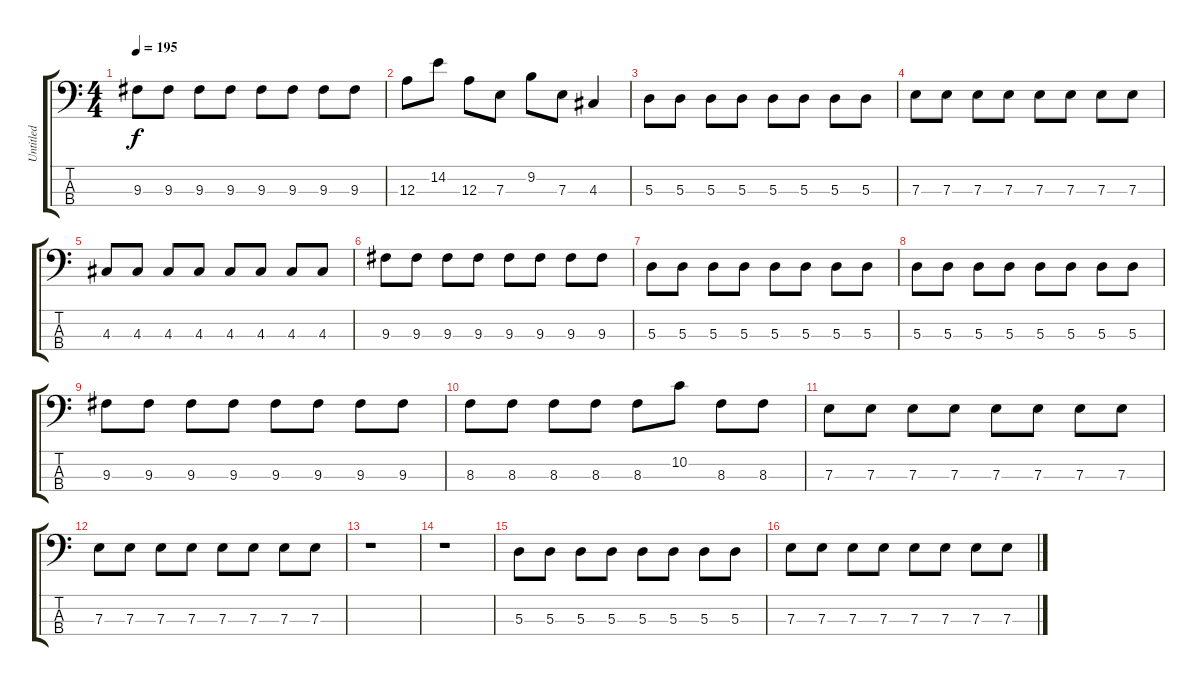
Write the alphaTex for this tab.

\track ("Untitled" "Untitled") {instrument electricbassfinger}
\staff {score tabs}
\tuning (G2 D2 A1 E1) {hide}
\ts (4 4)
\tempo 195
\clef f4
\ks c
9.3.8{dy f} 9.3.8 9.3.8 9.3.8 9.3.8 9.3.8 9.3.8 9.3.8 |
12.3.8 14.2.8 12.3.8 7.3.8 9.2.8 7.3.8 4.3.4 |
5.3.8 5.3.8 5.3.8 5.3.8 5.3.8 5.3.8 5.3.8 5.3.8 |
7.3.8 7.3.8 7.3.8 7.3.8 7.3.8 7.3.8 7.3.8 7.3.8 |
4.3.8 4.3.8 4.3.8 4.3.8 4.3.8 4.3.8 4.3.8 4.3.8 |
9.3.8 9.3.8 9.3.8 9.3.8 9.3.8 9.3.8 9.3.8 9.3.8 |
5.3.8 5.3.8 5.3.8 5.3.8 5.3.8 5.3.8 5.3.8 5.3.8 |
5.3.8 5.3.8 5.3.8 5.3.8 5.3.8 5.3.8 5.3.8 5.3.8 |
9.3.8 9.3.8 9.3.8 9.3.8 9.3.8 9.3.8 9.3.8 9.3.8 |
8.3.8 8.3.8 8.3.8 8.3.8 8.3.8 10.2.8 8.3.8 8.3.8 |
7.3.8 7.3.8 7.3.8 7.3.8 7.3.8 7.3.8 7.3.8 7.3.8 |
7.3.8 7.3.8 7.3.8 7.3.8 7.3.8 7.3.8 7.3.8 7.3.8 |
r.1 |
r.1 |
5.3.8 5.3.8 5.3.8 5.3.8 5.3.8 5.3.8 5.3.8 5.3.8 |
7.3.8 7.3.8 7.3.8 7.3.8 7.3.8 7.3.8 7.3.8 7.3.8
